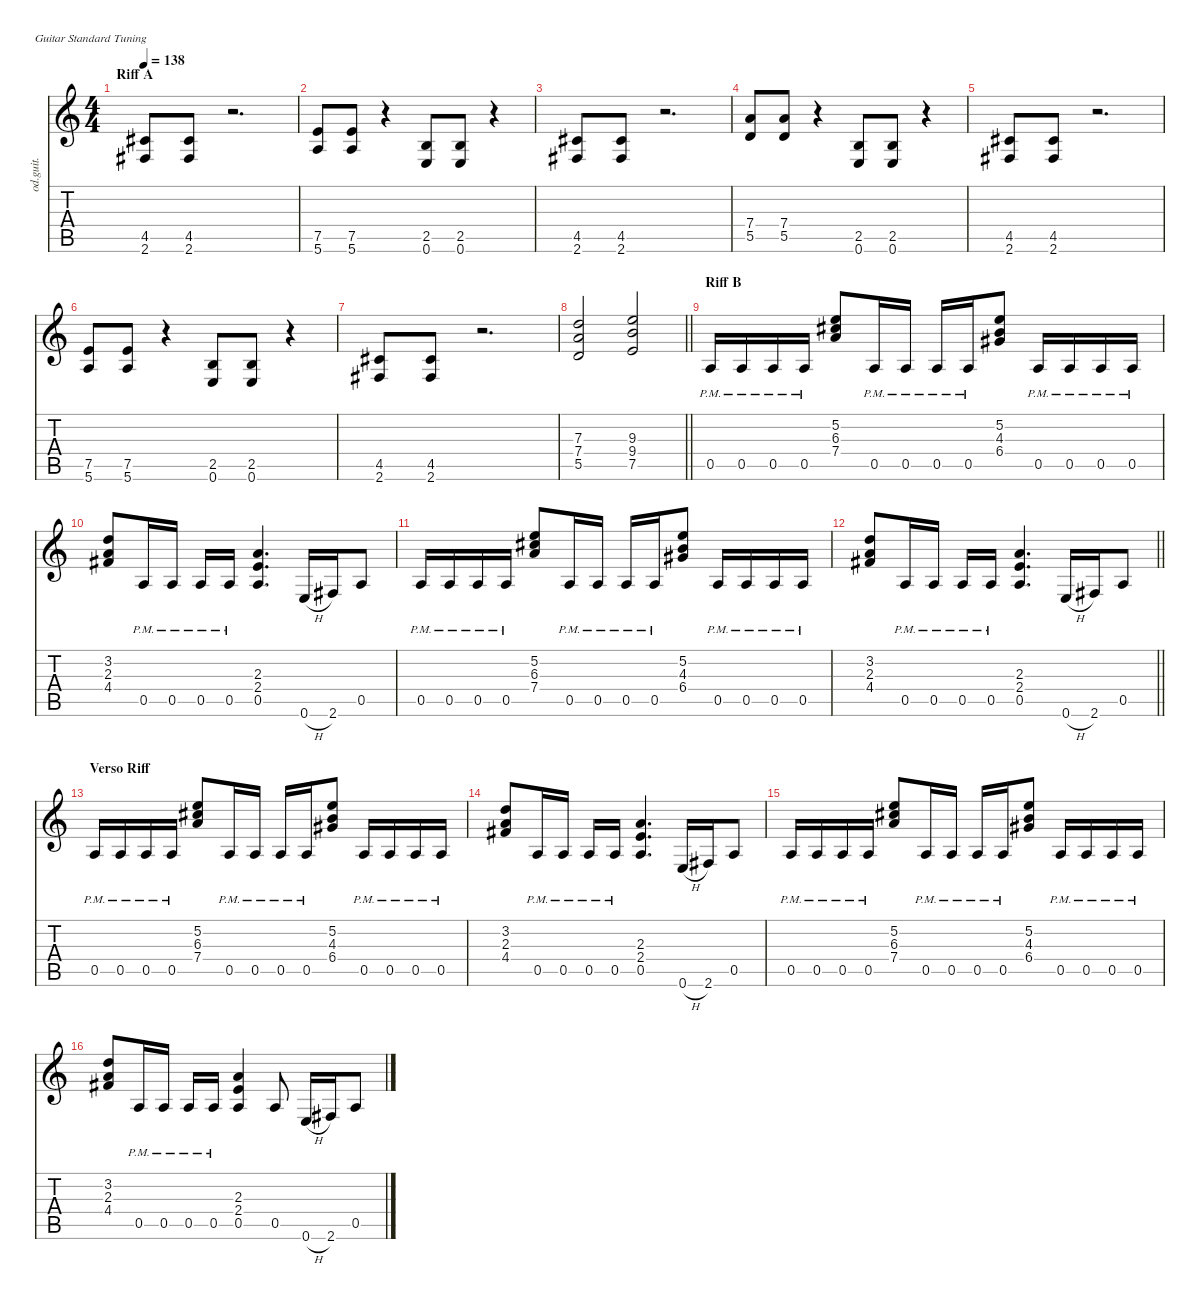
\defaultSystemsLayout 4
\hideDynamics
\bracketExtendMode nobrackets
\otherSystemsTrackNameOrientation horizontal
\track ("Randy Rhoads" "od.guit.") {instrument overdrivenguitar}
\staff {score tabs}
\tuning (E4 B3 G3 D3 A2 E2)
\ts (4 4)
\section ("" "Riff A")
\tempo 138
\clef g2
\ks c
(4.5{acc #} 2.6{acc #}).8{dy f beam Up} (4.5{acc #} 2.6{acc #}).8{beam Up} r.2{d beam Up} |
(7.5 5.6).8{beam Up} (7.5 5.6).8{beam Up} r.4{beam Up} (2.5 0.6).8{beam Up} (2.5 0.6).8{beam Up} r.4{beam Up} |
(4.5{acc #} 2.6{acc #}).8{beam Up} (4.5{acc #} 2.6{acc #}).8{beam Up} r.2{d beam Up} |
(7.4 5.5).8{beam Up} (7.4 5.5).8{beam Up} r.4{beam Up} (2.5 0.6).8{beam Up} (2.5 0.6).8{beam Up} r.4{beam Up} |
(4.5{acc #} 2.6{acc #}).8{beam Up} (4.5{acc #} 2.6{acc #}).8{beam Up} r.2{d beam Up} |
(7.5 5.6).8{beam Up} (7.5 5.6).8{beam Up} r.4{beam Up} (2.5 0.6).8{beam Up} (2.5 0.6).8{beam Up} r.4{beam Up} |
(4.5{acc #} 2.6{acc #}).8{beam Up} (4.5{acc #} 2.6{acc #}).8{beam Up} r.2{d beam Up} |
\barLineRight lightlight
(7.3 7.4 5.5).2{beam Up} (9.3 9.4 7.5).2{beam Up} |
\section ("" "Riff B")
0.5{pm}.16{beam Up} 0.5{pm}.16{beam Up} 0.5{pm}.16{beam Up} 0.5{pm}.16{beam Up} (5.2 6.3{acc #} 7.4).8{beam Up} 0.5{pm}.16{beam Up} 0.5{pm}.16{beam Up} 0.5{pm}.16{beam Up} 0.5{pm}.16{beam Up} (5.2 4.3 6.4{acc #}).8{beam Up} 0.5{pm}.16{beam Up} 0.5{pm}.16{beam Up} 0.5{pm}.16{beam Up} 0.5{pm}.16{beam Up} |
(3.2 2.3 4.4{acc #}).8{beam Up} 0.5{pm}.16{beam Up} 0.5{pm}.16{beam Up} 0.5{pm}.16{beam Up} 0.5{pm}.16{beam Up} (2.3 2.4 0.5).4{d beam Up} 0.6{h}.16{beam Up} 2.6{acc #}.16{beam Up} 0.5.8{beam Up} |
0.5{pm}.16{beam Up} 0.5{pm}.16{beam Up} 0.5{pm}.16{beam Up} 0.5{pm}.16{beam Up} (5.2 6.3{acc #} 7.4).8{beam Up} 0.5{pm}.16{beam Up} 0.5{pm}.16{beam Up} 0.5{pm}.16{beam Up} 0.5{pm}.16{beam Up} (5.2 4.3 6.4{acc #}).8{beam Up} 0.5{pm}.16{beam Up} 0.5{pm}.16{beam Up} 0.5{pm}.16{beam Up} 0.5{pm}.16{beam Up} |
\barLineRight lightlight
(3.2 2.3 4.4{acc #}).8{beam Up} 0.5{pm}.16{beam Up} 0.5{pm}.16{beam Up} 0.5{pm}.16{beam Up} 0.5{pm}.16{beam Up} (2.3 2.4 0.5).4{d beam Up} 0.6{h}.16{beam Up} 2.6{acc #}.16{beam Up} 0.5.8{beam Up} |
\section ("" "Verso Riff")
0.5{pm}.16{beam Up} 0.5{pm}.16{beam Up} 0.5{pm}.16{beam Up} 0.5{pm}.16{beam Up} (5.2 6.3{acc #} 7.4).8{beam Up} 0.5{pm}.16{beam Up} 0.5{pm}.16{beam Up} 0.5{pm}.16{beam Up} 0.5{pm}.16{beam Up} (5.2 4.3 6.4{acc #}).8{beam Up} 0.5{pm}.16{beam Up} 0.5{pm}.16{beam Up} 0.5{pm}.16{beam Up} 0.5{pm}.16{beam Up} |
(3.2 2.3 4.4{acc #}).8{beam Up} 0.5{pm}.16{beam Up} 0.5{pm}.16{beam Up} 0.5{pm}.16{beam Up} 0.5{pm}.16{beam Up} (2.3 2.4 0.5).4{d beam Up} 0.6{h}.16{beam Up} 2.6{acc #}.16{beam Up} 0.5.8{beam Up} |
0.5{pm}.16{beam Up} 0.5{pm}.16{beam Up} 0.5{pm}.16{beam Up} 0.5{pm}.16{beam Up} (5.2 6.3{acc #} 7.4).8{beam Up} 0.5{pm}.16{beam Up} 0.5{pm}.16{beam Up} 0.5{pm}.16{beam Up} 0.5{pm}.16{beam Up} (5.2 4.3 6.4{acc #}).8{beam Up} 0.5{pm}.16{beam Up} 0.5{pm}.16{beam Up} 0.5{pm}.16{beam Up} 0.5{pm}.16{beam Up} |
(3.2 2.3 4.4{acc #}).8{beam Up} 0.5{pm}.16{beam Up} 0.5{pm}.16{beam Up} 0.5{pm}.16{beam Up} 0.5{pm}.16{beam Up} (2.3 2.4 0.5).4{beam Up} 0.5.8{beam Up} 0.6{h}.16{beam Up} 2.6{acc #}.16{beam Up} 0.5.8{beam Up}
